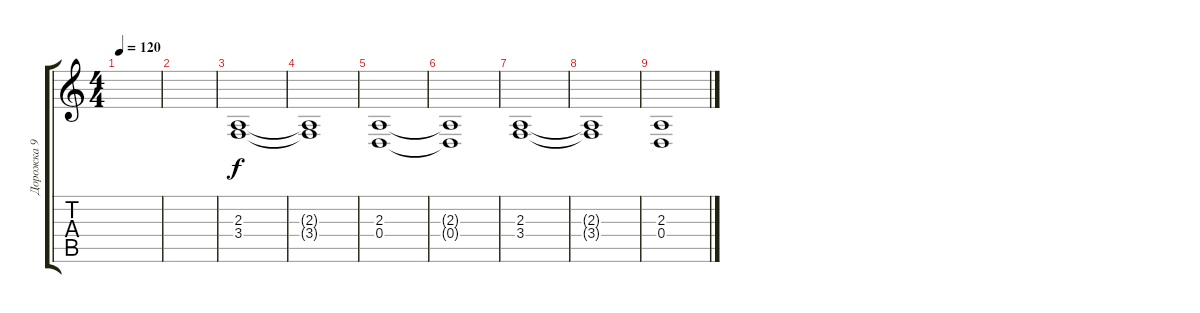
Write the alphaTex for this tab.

\track ("Дорожка 9" "Дорожка 9") {instrument pad2warm}
\staff {score tabs}
\tuning (E4 B3 G3 D3 A2 E2) {hide}
\ts (4 4)
\tempo 120
\clef g2
\ks c
|
|
(2.3 3.4).1 |
(2.3{t} 3.4{t}).1 |
(2.3 0.4).1 |
(2.3{t} 0.4{t}).1 |
(2.3 3.4).1 |
(2.3{t} 3.4{t}).1 |
(2.3 0.4).1
